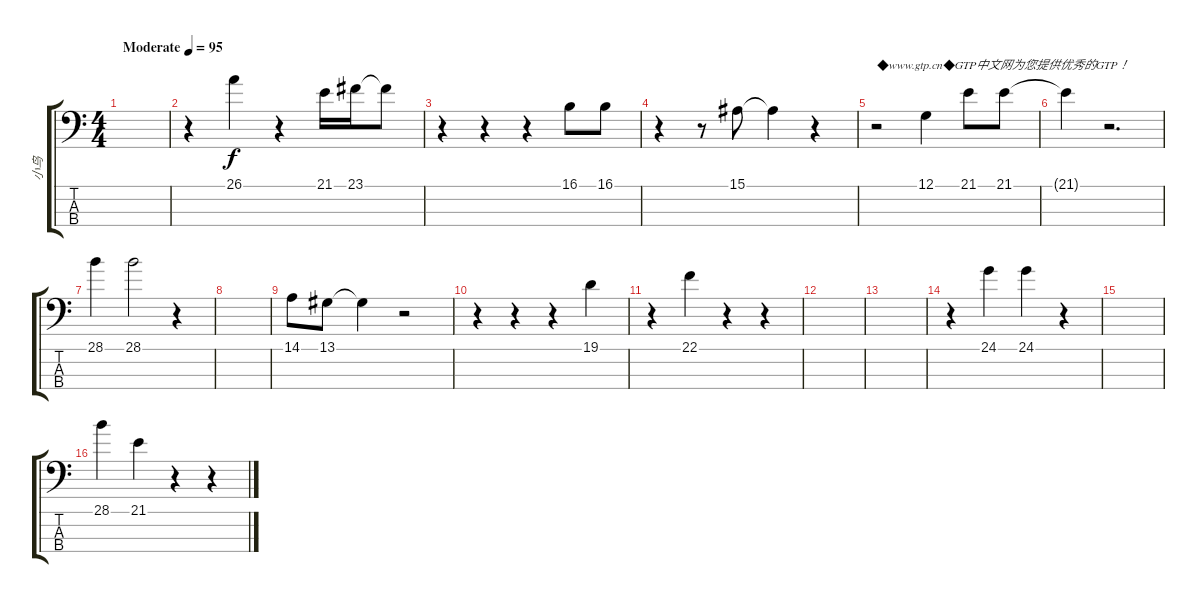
\track ("小鸟" "小鸟") {instrument birdtweet}
\staff {score tabs}
\tuning (G2 D2 A1 E1) {hide}
\ts (4 4)
\tempo (95 "Moderate")
\clef f4
\ks c
|
r.4 26.1.4{volume 10 balance 3} r.4 21.1.16{volume 6 balance 13} 23.1.16 23.1{t}.8 |
r.4 r.4 r.4 16.1.8{volume 16 balance 3} 16.1.8 |
r.4 r.8 15.1.8{volume 8 balance 11} 15.1{t}.4 r.4 |
r.2{txt "◆www.gtp.cn◆GTP中文网为您提供优秀的GTP！"} 12.1.4 21.1.8{balance 4} 21.1.8 |
21.1{t}.4 r.2{d} |
28.1.4{volume 8 balance 14} 28.1.2 r.4 |
|
14.1.8 13.1.8 13.1{t}.4 r.2 |
r.4 r.4 r.4 19.1.4 |
r.4 22.1.4 r.4 r.4 |
|
|
r.4 24.1.4{volume 8 balance 3} 24.1.4 r.4 |
|
28.1.4 21.1.4 r.4 r.4
